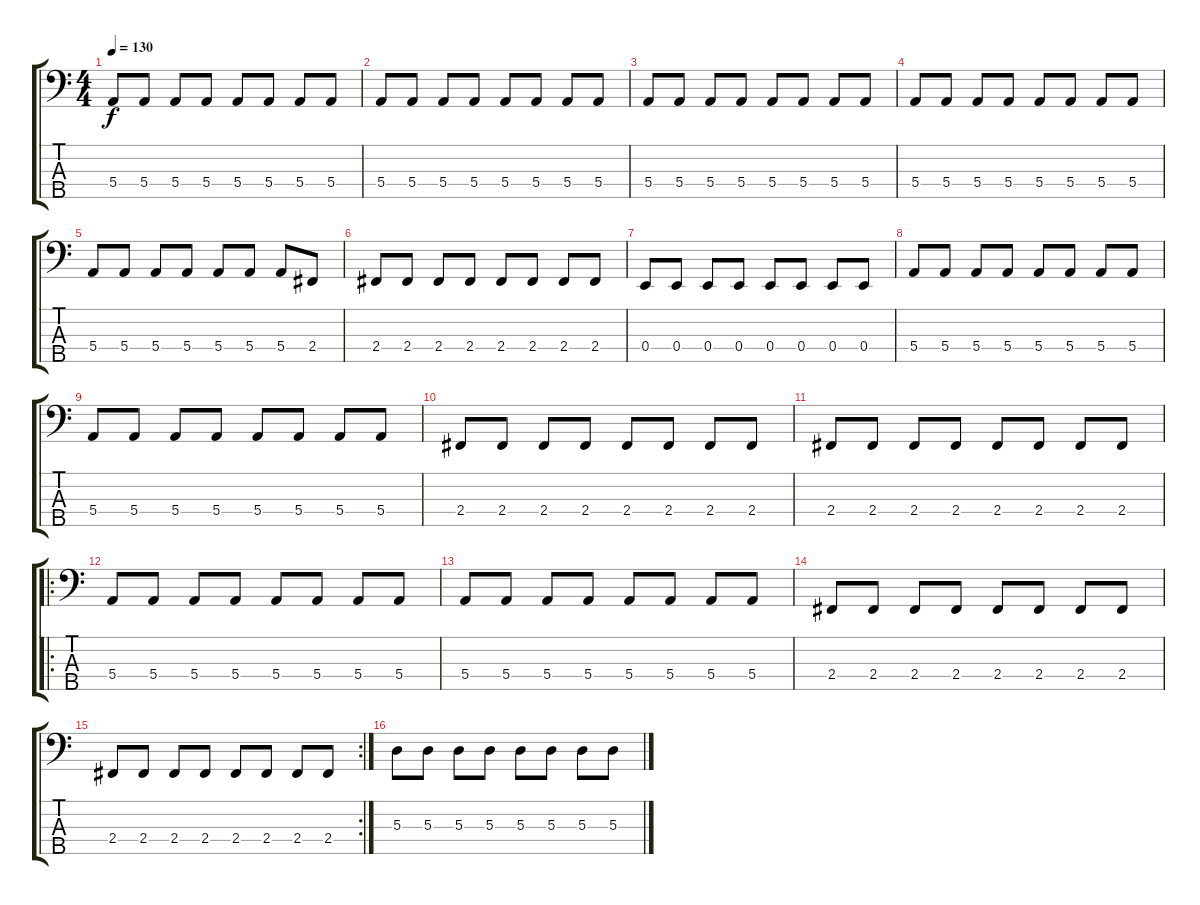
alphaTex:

\track "" {instrument electricbassfinger}
\staff {score tabs}
\tuning (G2 D2 A1 E1 B0) {hide}
\ts (4 4)
\tempo 130
\clef f4
\ks c
5.4.8{dy f} 5.4.8 5.4.8 5.4.8 5.4.8 5.4.8 5.4.8 5.4.8 |
5.4.8 5.4.8 5.4.8 5.4.8 5.4.8 5.4.8 5.4.8 5.4.8 |
5.4.8 5.4.8 5.4.8 5.4.8 5.4.8 5.4.8 5.4.8 5.4.8 |
5.4.8 5.4.8 5.4.8 5.4.8 5.4.8 5.4.8 5.4.8 5.4.8 |
5.4.8 5.4.8 5.4.8 5.4.8 5.4.8 5.4.8 5.4.8 2.4.8 |
2.4.8 2.4.8 2.4.8 2.4.8 2.4.8 2.4.8 2.4.8 2.4.8 |
0.4.8 0.4.8 0.4.8 0.4.8 0.4.8 0.4.8 0.4.8 0.4.8 |
5.4.8 5.4.8 5.4.8 5.4.8 5.4.8 5.4.8 5.4.8 5.4.8 |
5.4.8 5.4.8 5.4.8 5.4.8 5.4.8 5.4.8 5.4.8 5.4.8 |
2.4.8 2.4.8 2.4.8 2.4.8 2.4.8 2.4.8 2.4.8 2.4.8 |
2.4.8 2.4.8 2.4.8 2.4.8 2.4.8 2.4.8 2.4.8 2.4.8 |
\ro
5.4.8 5.4.8 5.4.8 5.4.8 5.4.8 5.4.8 5.4.8 5.4.8 |
5.4.8 5.4.8 5.4.8 5.4.8 5.4.8 5.4.8 5.4.8 5.4.8 |
2.4.8 2.4.8 2.4.8 2.4.8 2.4.8 2.4.8 2.4.8 2.4.8 |
\rc 2
2.4.8 2.4.8 2.4.8 2.4.8 2.4.8 2.4.8 2.4.8 2.4.8 |
5.3.8 5.3.8 5.3.8 5.3.8 5.3.8 5.3.8 5.3.8 5.3.8
